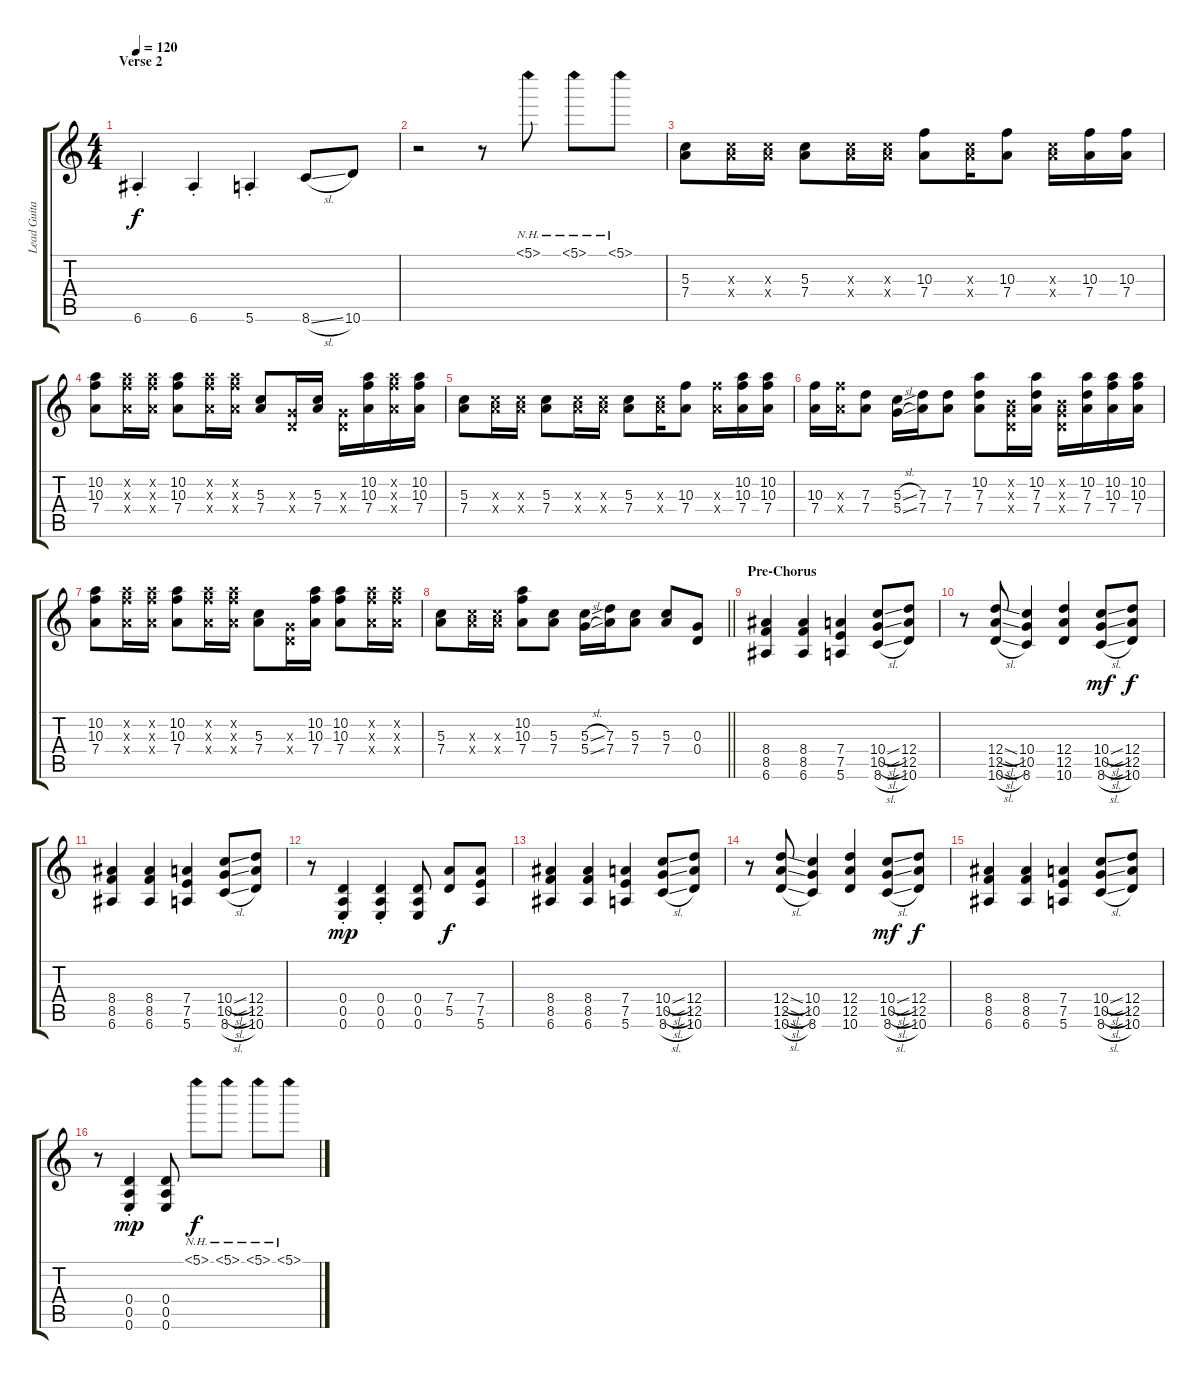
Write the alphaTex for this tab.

\track ("Lead Guitar" "Lead Guita") {instrument overdrivenguitar}
\staff {score tabs}
\tuning (E4 B3 G3 D3 A2 E2) {hide}
\ts (4 4)
\section ("" "Verse 2")
\tempo 120
\clef g2
\ks c
6.6{st}.4{dy f} 6.6{st}.4 5.6{st}.4 8.6{sl}.8 10.6.8 |
r.2 r.8{instrument electricguitarclean} 5.1{nh}.8 5.1{nh}.8 5.1{nh}.8 |
(5.3 7.4).8 (5.3{x} 7.4{x}).16 (5.3{x} 7.4{x}).16 (5.3 7.4).8 (5.3{x} 7.4{x}).16 (5.3{x} 7.4{x}).16 (10.3 7.4).8 (5.3{x} 7.4{x}).16 (10.3 7.4).8 (5.3{x} 7.4{x}).16 (10.3 7.4).16 (10.3 7.4).16 |
(10.2 10.3 7.4).8 (10.2{x} 10.3{x} 7.4{x}).16 (10.2{x} 10.3{x} 7.4{x}).16 (10.2 10.3 7.4).8 (10.2{x} 10.3{x} 7.4{x}).16 (10.2{x} 10.3{x} 7.4{x}).16 (5.3 7.4).8 (0.3{x} 0.4{x}).16 (5.3 7.4).16 (0.3{x} 0.4{x}).16 (10.2 10.3 7.4).16 (10.2{x} 10.3{x} 7.4{x}).16 (10.2 10.3 7.4).16 |
(5.3 7.4).8 (5.3{x} 7.4{x}).16 (5.3{x} 7.4{x}).16 (5.3 7.4).8 (5.3{x} 7.4{x}).16 (5.3{x} 7.4{x}).16 (5.3 7.4).8 (5.3{x} 7.4{x}).16 (10.3 7.4).8 (10.3{x} 7.4{x}).16 (10.2 10.3 7.4).16 (10.2 10.3 7.4).16 |
(10.3 7.4).16 (10.3{x} 7.4{x}).16 (7.3 7.4).8 (5.3{sl} 5.4{sl}).16 (7.3 7.4).16 (7.3 7.4).8 (10.2 7.3 7.4).8 (0.2{x} 0.3{x} 0.4{x}).16 (10.2 7.3 7.4).16 (0.2{x} 0.3{x} 0.4{x}).16 (10.2 7.3 7.4).16 (10.2 10.3 7.4).16 (10.2 10.3 7.4).16 |
(10.2 10.3 7.4).8 (10.2{x} 10.3{x} 7.4{x}).16 (10.2{x} 10.3{x} 7.4{x}).16 (10.2 10.3 7.4).8 (10.2{x} 10.3{x} 7.4{x}).16 (10.2{x} 10.3{x} 7.4{x}).16 (5.3 7.4).8 (0.3{x} 0.4{x}).16 (10.2 10.3 7.4).16 (10.2 10.3 7.4).8 (10.2{x} 10.3{x} 7.4{x}).16 (10.2{x} 10.3{x} 7.4{x}).16 |
\barLineRight lightlight
(5.3 7.4).8 (5.3{x} 7.4{x}).16 (5.3{x} 7.4{x}).16 (10.2 10.3 7.4).8 (5.3 7.4).8 (5.3{sl} 5.4{sl}).16 (7.3 7.4).16 (5.3 7.4).8 (5.3 7.4).8 (0.3 0.4).8 |
\section ("" "Pre-Chorus")
(8.4 8.5 6.6).4{instrument overdrivenguitar} (8.4 8.5 6.6).4 (7.4 7.5 5.6).4 (10.4{sl} 10.5{sl} 8.6{sl}).8 (12.4 12.5 10.6).8 |
r.8 (12.4{sl} 12.5{sl} 10.6{sl}).8 (10.4 10.5 8.6).4 (12.4 12.5 10.6).4 (10.4{sl} 10.5{sl} 8.6{sl}).8{dy mf} (12.4 12.5 10.6).8{dy f} |
(8.4 8.5 6.6).4 (8.4 8.5 6.6).4 (7.4 7.5 5.6).4 (10.4{sl} 10.5{sl} 8.6{sl}).8 (12.4 12.5 10.6).8 |
r.8 (0.4{st} 0.5{st} 0.6{st}).4{dy mp} (0.4{st} 0.5{st} 0.6{st}).4 (0.4 0.5 0.6).8 (7.4 5.5).8{dy f} (7.4 7.5 5.6).8 |
(8.4 8.5 6.6).4 (8.4 8.5 6.6).4 (7.4 7.5 5.6).4 (10.4{sl} 10.5{sl} 8.6{sl}).8 (12.4 12.5 10.6).8 |
r.8 (12.4{sl} 12.5{sl} 10.6{sl}).8 (10.4 10.5 8.6).4 (12.4 12.5 10.6).4 (10.4{sl} 10.5{sl} 8.6{sl}).8{dy mf} (12.4 12.5 10.6).8{dy f} |
(8.4 8.5 6.6).4 (8.4 8.5 6.6).4 (7.4 7.5 5.6).4 (10.4{sl} 10.5{sl} 8.6{sl}).8 (12.4 12.5 10.6).8 |
r.8 (0.4{st} 0.5{st} 0.6{st}).4{dy mp} (0.4 0.5 0.6).8 5.1{nh}.8{dy f} 5.1{nh}.8 5.1{nh}.8 5.1{nh}.8
